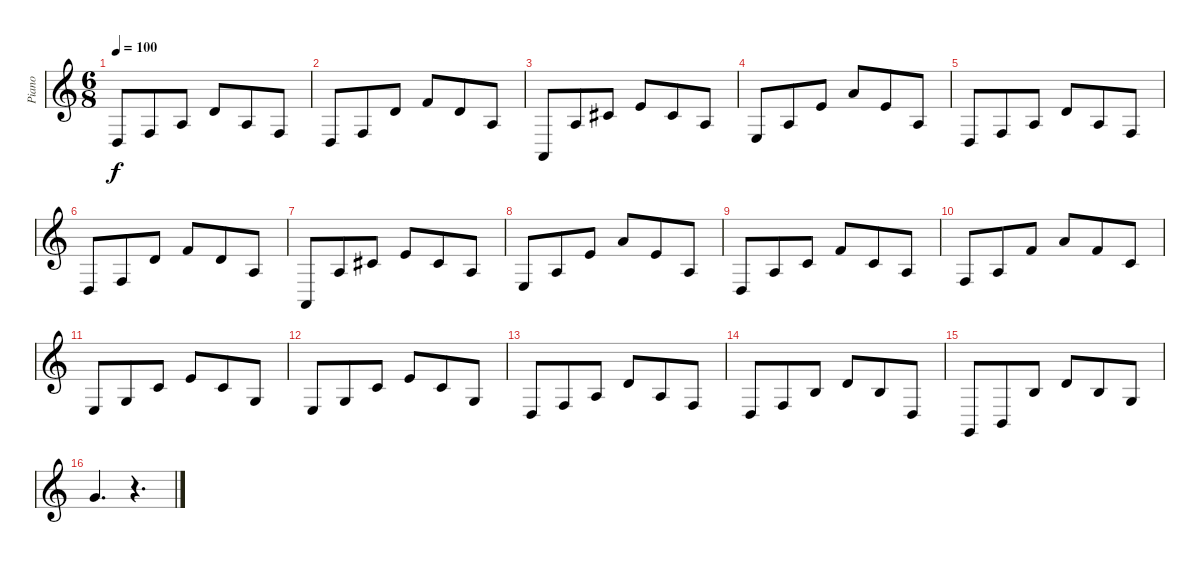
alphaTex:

\track ("Piano" "Piano") {instrument honkytonkpiano}
\staff {score}
\tuning (E4 B3 G3 D3 A2 E2) {hide}
\ts (6 8)
\tempo 100
\clef g2
\ks c
0.4.8{dy f} 3.4.8 2.3.8 3.2.8 2.3.8 3.4.8 |
0.4.8 3.4.8 3.2.8 1.1.8 3.2.8 2.3.8 |
0.5.8 2.3.8 2.2.8 0.1.8 2.2.8 2.3.8 |
2.4.8 2.3.8 0.1.8 5.1.8 0.1.8 2.3.8 |
0.4.8 3.4.8 2.3.8 3.2.8 2.3.8 3.4.8 |
0.4.8 3.4.8 3.2.8 1.1.8 3.2.8 2.3.8 |
0.5.8 2.3.8 2.2.8 0.1.8 2.2.8 2.3.8 |
2.4.8 2.3.8 0.1.8 5.1.8 0.1.8 2.3.8 |
0.4.8 2.3.8 1.2.8 1.1.8 1.2.8 2.3.8 |
3.4.8 2.3.8 1.1.8 5.1.8 1.1.8 1.2.8 |
2.4.8 0.3.8 1.2.8 0.1.8 1.2.8 0.3.8 |
2.4.8 0.3.8 1.2.8 0.1.8 1.2.8 0.3.8 |
0.4.8 3.4.8 2.3.8 3.2.8 2.3.8 3.4.8 |
0.4.8 3.4.8 0.2.8 3.2.8 0.2.8 0.4.8 |
3.6.8 2.5.8 0.2.8 3.2.8 0.2.8 0.3.8 |
3.1.4{d} r.4{d}
